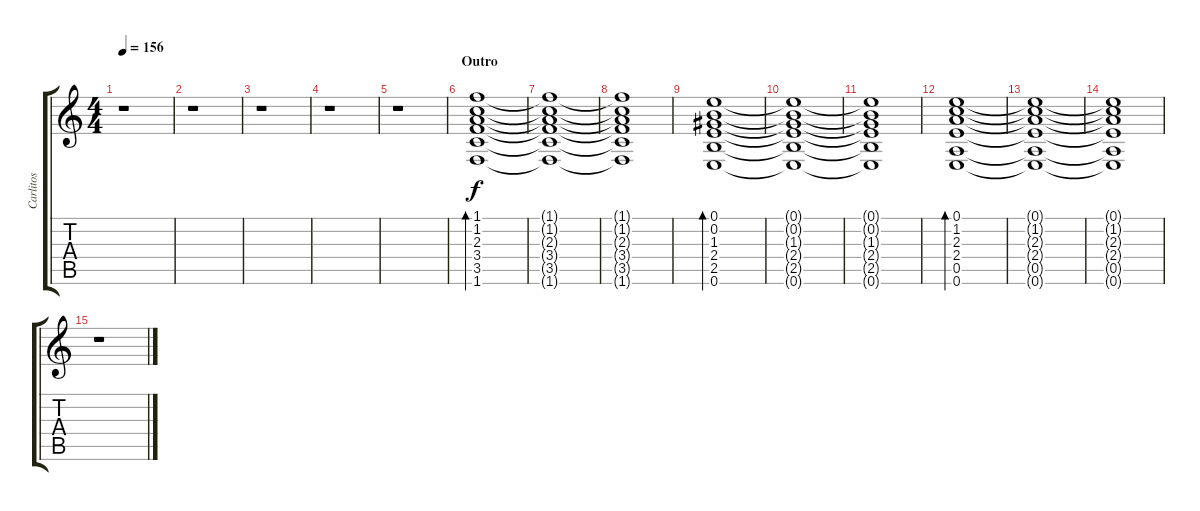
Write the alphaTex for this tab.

\track ("Carlitos" "Carlitos") {instrument electricguitarclean}
\staff {score tabs}
\tuning (E4 B3 G3 D3 A2 E2) {hide}
\ts (4 4)
\tempo 156
\clef g2
\ks c
r.1{dy f} |
r.1 |
r.1 |
r.1 |
r.1 |
\section ("" "Outro")
(1.1 1.2 2.3 3.4 3.5 1.6).1{bd 480} |
(1.1{t} 1.2{t} 2.3{t} 3.4{t} 3.5{t} 1.6{t}).1 |
(1.1{t} 1.2{t} 2.3{t} 3.4{t} 3.5{t} 1.6{t}).1 |
(0.1 0.2 1.3 2.4 2.5 0.6).1{bd 480} |
(0.1{t} 0.2{t} 1.3{t} 2.4{t} 2.5{t} 0.6{t}).1 |
(0.1{t} 0.2{t} 1.3{t} 2.4{t} 2.5{t} 0.6{t}).1 |
(0.1 1.2 2.3 2.4 0.5 0.6).1{bd 480} |
(0.1{t} 1.2{t} 2.3{t} 2.4{t} 0.5{t} 0.6{t}).1 |
(0.1{t} 1.2{t} 2.3{t} 2.4{t} 0.5{t} 0.6{t}).1 |
r.1
